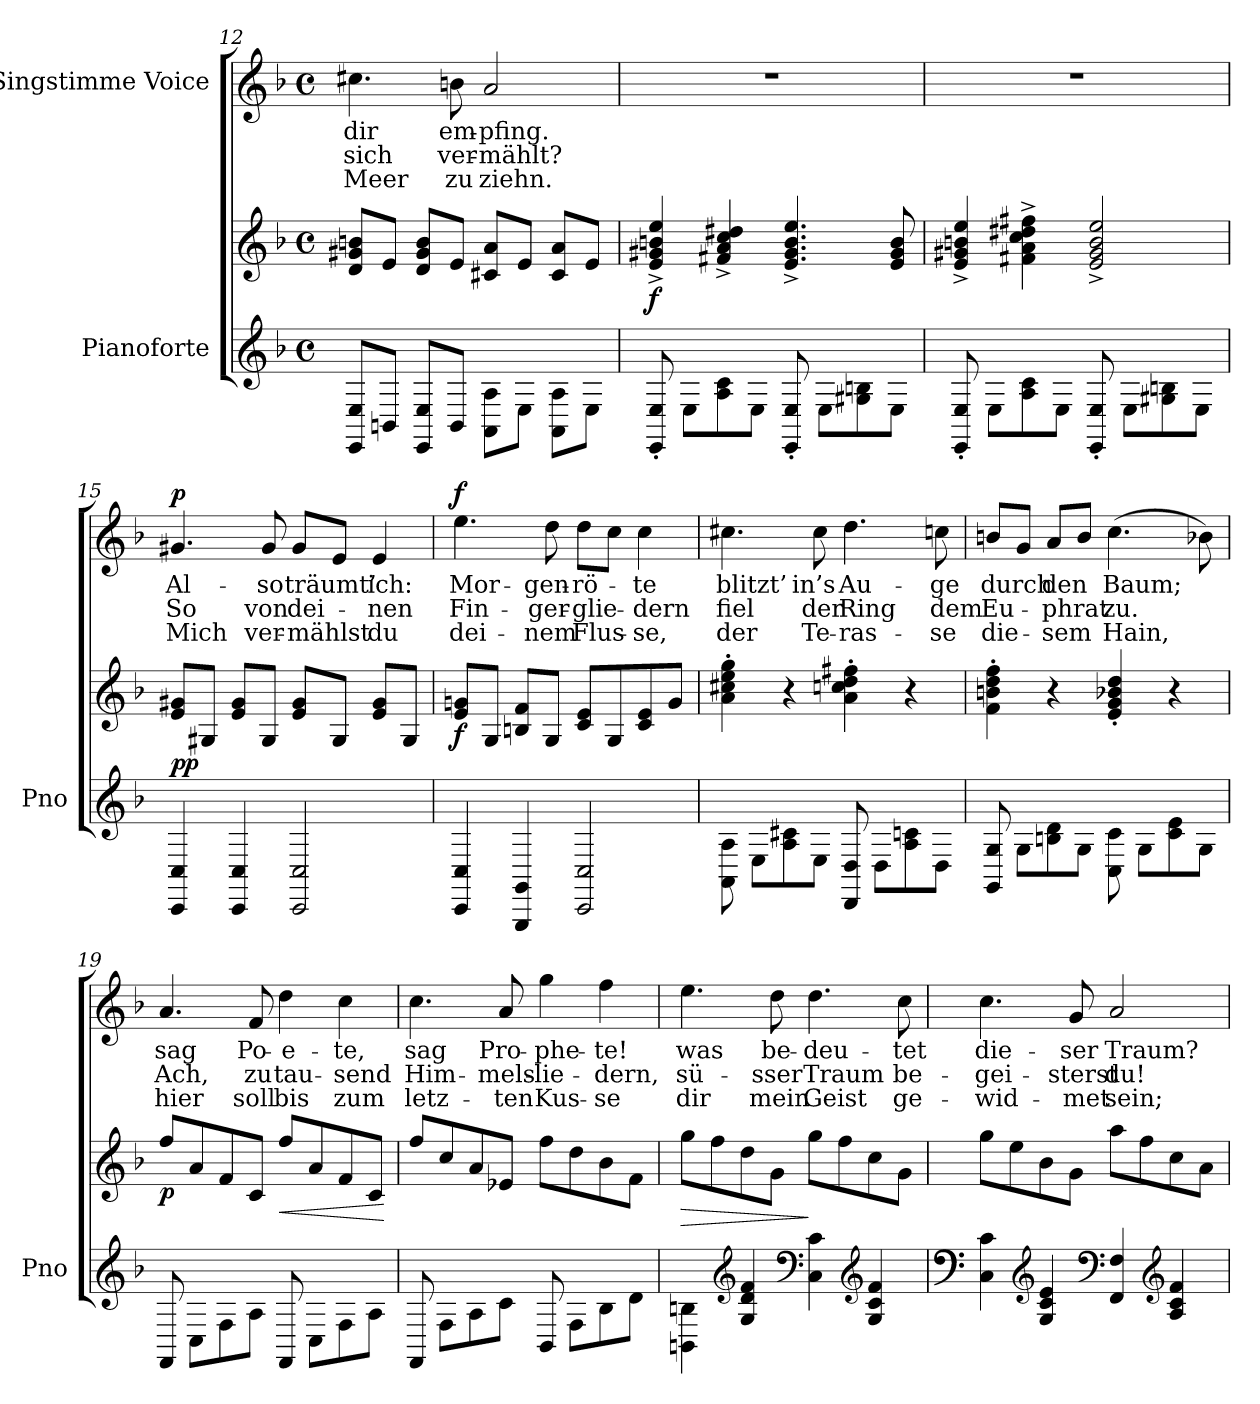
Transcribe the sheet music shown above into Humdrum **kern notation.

**kern	**kern	**dynam	**kern	**text	**text	**text	**dynam
*part2	*part2	*part2	*part1	*part1	*part1	*part1	*part1
*staff3	*staff2	*staff2/3	*staff1	*staff1	*staff1	*staff1	*staff1
*I"Pianoforte	*	*	*I"Singstimme Voice	*	*	*	*
*I'Pno	*	*	*	*	*	*	*
*clefG2	*clefG2	*	*clefG2	*	*	*	*
*k[b-]	*k[b-]	*	*k[b-]	*	*	*	*
*M4/4	*M4/4	*	*M4/4	*	*	*	*
*met(c)	*met(c)	*	*met(c)	*	*	*	*
=12	=12	=12	=12	=12	=12	=12	=12
!	!	!	!	!LO:LY:b	!LO:LY:b	!LO:LY:b	!
8EE/ 8E/L	8d/ 8g#X/ 8bn/L	.	4.cc#X\	dir	sich	Meer	.
8BBn/J	8e/J	.	.	.	.	.	.
8EE/ 8E/L	8d/ 8g#/ 8b/L	.	.	.	.	.	.
!	!	!	!	!LO:LY:b	!LO:LY:b	!LO:LY:b	!
8BB/J	8e/J	.	8bn\	em-	ver-	zu	.
!	!	!	!	!LO:LY:b	!LO:LY:b	!LO:LY:b	!
8AA\ 8A\L	8c#X/ 8a/L	.	2a/	-pfing.	-mählt?	ziehn.	.
8E\J	8e/J	.	.	.	.	.	.
8AA\ 8A\L	8c#/ 8a/L	.	.	.	.	.	.
8E\J	8e/J	.	.	.	.	.	.
=13	=13	=13	=13	=13	=13	=13	=13
!	!	!LO:DY:b	!	!	!	!	!
8EE/' 8E/'	4e/^> 4g#X/^> 4bn/^> 4ee/^>	f	1r	.	.	.	.
8E\L	.	.	.	.	.	.	.
8A\ 8c\	4f#X/^> 4a/^> 4cc/^> 4dd#X/^>	.	.	.	.	.	.
8E\J	.	.	.	.	.	.	.
8EE/' 8E/'	4.e/^> 4.g#/^> 4.b/^> 4.ee/^>	.	.	.	.	.	.
8E\L	.	.	.	.	.	.	.
8G#X\ 8Bn\	.	.	.	.	.	.	.
8E\J	8e/ 8g#/ 8b/	.	.	.	.	.	.
!!LO:LB:g=z
=14	=14	=14	=14	=14	=14	=14	=14
8EE/' 8E/'	4e/^> 4g#X/^> 4bn/^> 4ee/^>	.	1r	.	.	.	.
8E\L	.	.	.	.	.	.	.
8A\ 8c\	4f#X\^> 4a\^> 4cc\^> 4dd#X\^> 4ff#X\^>	.	.	.	.	.	.
8E\J	.	.	.	.	.	.	.
8EE/' 8E/'	2e/^> 2g#/^> 2b/^> 2ee/^>	.	.	.	.	.	.
8E\L	.	.	.	.	.	.	.
8G#X\ 8Bn\	.	.	.	.	.	.	.
8E\J	.	.	.	.	.	.	.
!!LO:PB:g=z
=15	=15	=15	=15	=15	=15	=15	=15
!	!	!LO:DY:b	!	!LO:LY:b	!LO:LY:b	!LO:LY:b	!LO:DY:a
4CC/ 4C/	8e/ 8g#X/L	pp	4.g#X/	Al-	So	Mich	p
.	8G#X/J	.	.	.	.	.	.
4CC/ 4C/	8e/ 8g#/L	.	.	.	.	.	.
!	!	!	!	!LO:LY:b	!LO:LY:b	!LO:LY:b	!
.	8G#/J	.	8g#/	-so	von	ver-	.
!	!	!	!	!LO:LY:b	!LO:LY:b	!LO:LY:b	!
2CC/ 2C/	8e/ 8g#/L	.	8g#/L	träumt’	dei-	-mählst	.
.	8G#/J	.	8e/J	.	.	.	.
!	!	!	!	!LO:LY:b	!LO:LY:b	!LO:LY:b	!
.	8e/ 8g#/L	.	4e/	ich:	-nen	du	.
.	8G#/J	.	.	.	.	.	.
=16	=16	=16	=16	=16	=16	=16	=16
!	!	!LO:DY:b	!	!LO:LY:b	!LO:LY:b	!LO:LY:b	!LO:DY:a
4CC/ 4C/	8e/ 8gn/L	f	4.ee\	Mor-	Fin-	dei-	f
.	8G/J	.	.	.	.	.	.
4GGG/ 4GG/	8Bn/ 8f/L	.	.	.	.	.	.
!	!	!	!	!LO:LY:b	!LO:LY:b	!LO:LY:b	!
.	8G/J	.	8dd\	-gen-	-ger-	-nem	.
!	!	!	!	!LO:LY:b	!LO:LY:b	!LO:LY:b	!
2CC/ 2C/	8c/ 8e/L	.	8dd\L	-rö-	-glie-	Flus-	.
.	8G/	.	8cc\J	.	.	.	.
!	!	!	!	!LO:LY:b	!LO:LY:b	!LO:LY:b	!
.	8c/ 8e/	.	4cc\	-te	-dern	-se,	.
.	8g/J	.	.	.	.	.	.
=17	=17	=17	=17	=17	=17	=17	=17
!	!	!	!	!LO:LY:b	!LO:LY:b	!LO:LY:b	!
8AA\ 8A\	4a\' 4cc#X\' 4ee\' 4gg\'	.	4.cc#X\	blitzt’	fiel	der	.
8E\L	.	.	.	.	.	.	.
8A\ 8c#X\	4r	.	.	.	.	.	.
!	!	!	!	!LO:LY:b	!LO:LY:b	!LO:LY:b	!
8E\J	.	.	8cc#\	in’s	der	Te-	.
!	!	!	!	!LO:LY:b	!LO:LY:b	!LO:LY:b	!
8DD/ 8D/	4a\' 4ccn\' 4dd\' 4ff#X\'	.	4.dd\	Au-	Ring	-ras-	.
8D\L	.	.	.	.	.	.	.
8A\ 8cn\	4r	.	.	.	.	.	.
!	!	!	!	!LO:LY:b	!LO:LY:b	!LO:LY:b	!
8D\J	.	.	8ccn\	-ge	dem	-se	.
!!LO:LB:g=z
=18	=18	=18	=18	=18	=18	=18	=18
!	!	!	!	!LO:LY:b	!LO:LY:b	!LO:LY:b	!
8GG/ 8G/	4f\' 4bn\' 4dd\' 4ff\'	.	8bn/L	durch	Eu-	die-	.
8G\L	.	.	8g/J	.	.	.	.
!	!	!	!	!LO:LY:b	!LO:LY:b	!LO:LY:b	!
8Bn\ 8d\	4r	.	8a/L	den	-phrat	-sem	.
8G\J	.	.	8b/J	.	.	.	.
!	!	!	!	!LO:LY:b	!LO:LY:b	!LO:LY:b	!
8C\ 8c\	4e/' 4g/' 4b-X/' 4dd/'	.	(4.cc\	Baum;	zu.	Hain,	.
8G\L	.	.	.	.	.	.	.
8c\ 8e\	4r	.	.	.	.	.	.
8G\J	.	.	8b-X\)	.	.	.	.
=19	=19	=19	=19	=19	=19	=19	=19
!	!	!LO:DY:b	!	!LO:LY:b	!LO:LY:b	!LO:LY:b	!
8FF/	8ff/L	p	4.a/	sag	Ach,	hier	.
8C\L	8a/	.	.	.	.	.	.
8F\	8f/	.	.	.	.	.	.
!	!	!	!	!LO:LY:b	!LO:LY:b	!LO:LY:b	!
8A\J	8c/J	.	8f/	Po-	zu	soll	.
!	!	!LO:HP:b	!	!LO:LY:b	!LO:LY:b	!LO:LY:b	!
8FF/	8ff/L	<	4dd\	-e-	tau-	bis	.
8C\L	8a/	.	.	.	.	.	.
!	!	!	!	!LO:LY:b	!LO:LY:b	!LO:LY:b	!
8F\	8f/	.	4cc\	-te,	-send	zum	.
8A\J	8c/J	.	.	.	.	.	.
.	.	[	.	.	.	.	.
=20	=20	=20	=20	=20	=20	=20	=20
!	!	!	!	!LO:LY:b	!LO:LY:b	!LO:LY:b	!
8FF/	8ff/L	.	4.cc\	sag	Him-	letz-	.
8F\L	8cc/	.	.	.	.	.	.
8A\	8a/	.	.	.	.	.	.
!	!	!	!	!LO:LY:b	!LO:LY:b	!LO:LY:b	!
8c\J	8e-X/J	.	8a/	Pro-	-mels-	-ten	.
!	!	!	!	!LO:LY:b	!LO:LY:b	!LO:LY:b	!
8BB-/	8ff\L	.	4gg\	-phe-	-lie-	Kus-	.
8F\L	8dd\	.	.	.	.	.	.
!	!	!	!	!LO:LY:b	!LO:LY:b	!LO:LY:b	!
8B-\	8b-\	.	4ff\	-te!	-dern,	-se	.
8d\J	8f\J	.	.	.	.	.	.
!!LO:LB:g=z
=21	=21	=21	=21	=21	=21	=21	=21
!	!	!LO:HP:b	!	!LO:LY:b	!LO:LY:b	!LO:LY:b	!
4BBn\ 4Bn\	8gg\L	>	4.ee\	was	sü-	dir	.
.	8ff\	.	.	.	.	.	.
*clefG2	*	*	*	*	*	*	*
4G/ 4d/ 4f/	8dd\	.	.	.	.	.	.
!	!	!	!	!LO:LY:b	!LO:LY:b	!LO:LY:b	!
.	8g\J	.	8dd\	be-	-sser	mein	.
*clefF4	*	*	*	*	*	*	*
!	!	!	!	!LO:LY:b	!LO:LY:b	!LO:LY:b	!
4C\ 4c\	8gg\L	]	4.dd\	-deu-	Traum	Geist	.
.	8ff\	.	.	.	.	.	.
*clefG2	*	*	*	*	*	*	*
4G/ 4c/ 4f/	8cc\	.	.	.	.	.	.
!	!	!	!	!LO:LY:b	!LO:LY:b	!LO:LY:b	!
.	8g\J	.	8cc\	-tet	be-	ge-	.
=22	=22	=22	=22	=22	=22	=22	=22
*clefF4	*	*	*	*	*	*	*
!	!	!	!	!LO:LY:b	!LO:LY:b	!LO:LY:b	!
4C\ 4c\	8gg\L	.	4.cc\	die-	-gei-	-wid-	.
.	8ee\	.	.	.	.	.	.
*clefG2	*	*	*	*	*	*	*
4G/ 4c/ 4e/	8b-\	.	.	.	.	.	.
!	!	!	!	!LO:LY:b	!LO:LY:b	!LO:LY:b	!
.	8g\J	.	8g/	-ser	-sterst	-met	.
*clefF4	*	*	*	*	*	*	*
!	!	!	!	!LO:LY:b	!LO:LY:b	!LO:LY:b	!
4FF/ 4F/	8aa\L	.	2a/	Traum?	du!	sein;	.
.	8ff\	.	.	.	.	.	.
*clefG2	*	*	*	*	*	*	*
4A/ 4c/ 4f/	8cc\	.	.	.	.	.	.
.	8a\J	.	.	.	.	.	.
=	=	=	=	=	=	=	=
*-	*-	*-	*-	*-	*-	*-	*-
